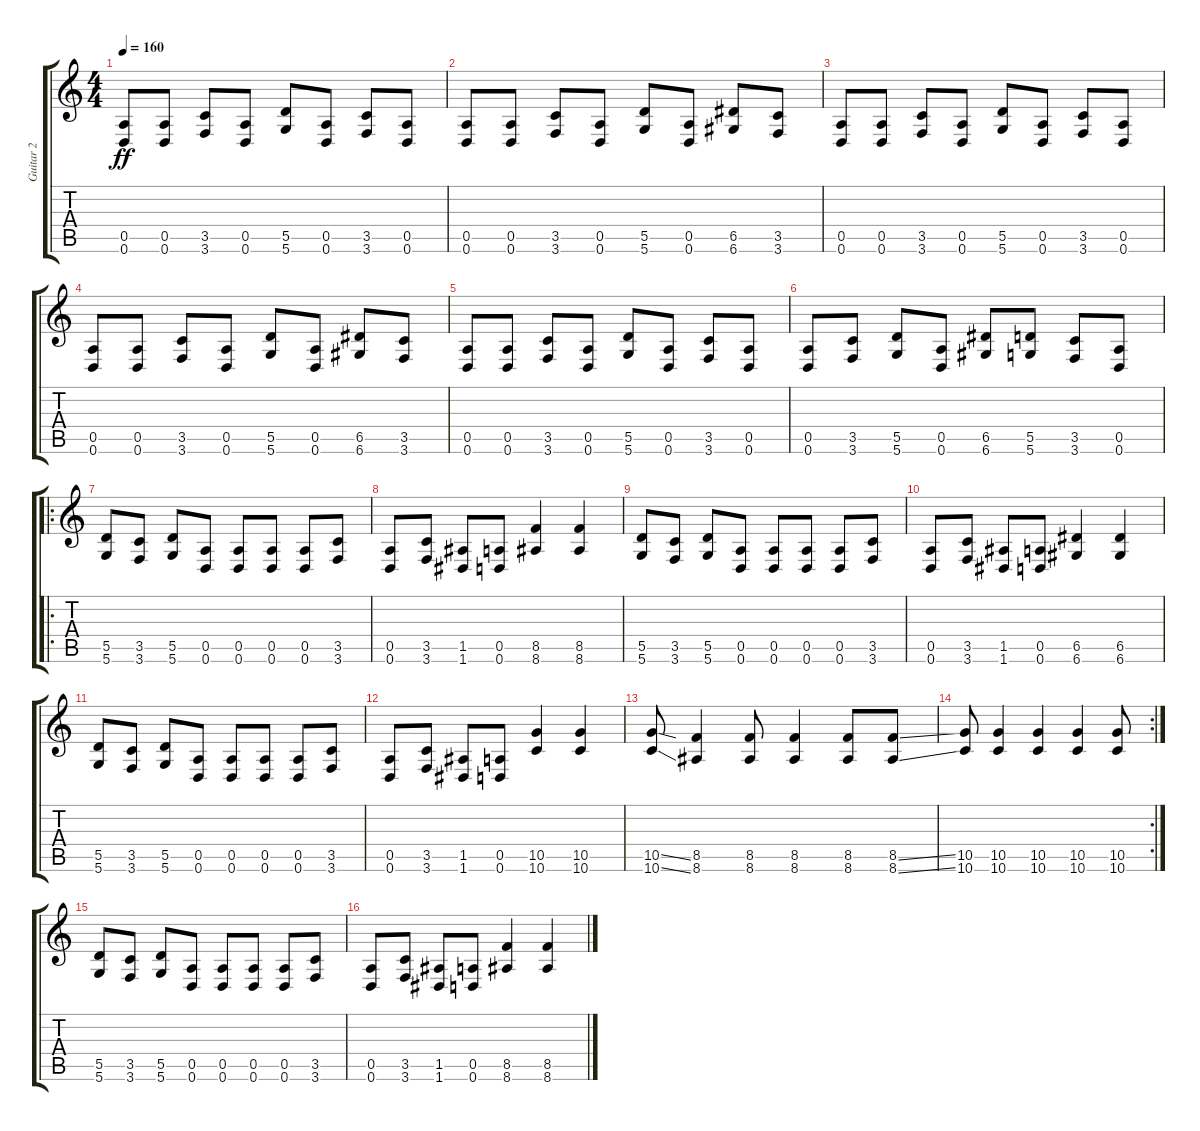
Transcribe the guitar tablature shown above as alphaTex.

\track ("Guitar 2" "Guitar 2") {instrument distortionguitar}
\staff {score tabs}
\tuning (E4 B3 G3 D3 A2 D2) {hide}
\ts (4 4)
\tempo 160
\clef g2
\ks c
(0.5 0.6).8{dy ff} (0.5 0.6).8 (3.5 3.6).8 (0.5 0.6).8 (5.5 5.6).8 (0.5 0.6).8 (3.5 3.6).8 (0.5 0.6).8 |
(0.5 0.6).8 (0.5 0.6).8 (3.5 3.6).8 (0.5 0.6).8 (5.5 5.6).8 (0.5 0.6).8 (6.5 6.6).8 (3.5 3.6).8 |
(0.5 0.6).8 (0.5 0.6).8 (3.5 3.6).8 (0.5 0.6).8 (5.5 5.6).8 (0.5 0.6).8 (3.5 3.6).8 (0.5 0.6).8 |
(0.5 0.6).8 (0.5 0.6).8 (3.5 3.6).8 (0.5 0.6).8 (5.5 5.6).8 (0.5 0.6).8 (6.5 6.6).8 (3.5 3.6).8 |
(0.5 0.6).8 (0.5 0.6).8 (3.5 3.6).8 (0.5 0.6).8 (5.5 5.6).8 (0.5 0.6).8 (3.5 3.6).8 (0.5 0.6).8 |
(0.5 0.6).8 (3.5 3.6).8 (5.5 5.6).8 (0.5 0.6).8 (6.5 6.6).8 (5.5 5.6).8 (3.5 3.6).8 (0.5 0.6).8 |
\ro
(5.5 5.6).8 (3.5 3.6).8 (5.5 5.6).8 (0.5 0.6).8 (0.5 0.6).8 (0.5 0.6).8 (0.5 0.6).8 (3.5 3.6).8 |
(0.5 0.6).8 (3.5 3.6).8 (1.5 1.6).8 (0.5 0.6).8 (8.5 8.6).4 (8.5 8.6).4 |
(5.5 5.6).8 (3.5 3.6).8 (5.5 5.6).8 (0.5 0.6).8 (0.5 0.6).8 (0.5 0.6).8 (0.5 0.6).8 (3.5 3.6).8 |
(0.5 0.6).8 (3.5 3.6).8 (1.5 1.6).8 (0.5 0.6).8 (6.5 6.6).4 (6.5 6.6).4 |
(5.5 5.6).8 (3.5 3.6).8 (5.5 5.6).8 (0.5 0.6).8 (0.5 0.6).8 (0.5 0.6).8 (0.5 0.6).8 (3.5 3.6).8 |
(0.5 0.6).8 (3.5 3.6).8 (1.5 1.6).8 (0.5 0.6).8 (10.5 10.6).4 (10.5 10.6).4 |
(10.5{ss} 10.6{ss}).8 (8.5 8.6).4 (8.5 8.6).8 (8.5 8.6).4 (8.5 8.6).8 (8.5{ss} 8.6{ss}).8 |
\rc 2
(10.5 10.6).8 (10.5 10.6).4 (10.5 10.6).4 (10.5 10.6).4 (10.5 10.6).8 |
(5.5 5.6).8 (3.5 3.6).8 (5.5 5.6).8 (0.5 0.6).8 (0.5 0.6).8 (0.5 0.6).8 (0.5 0.6).8 (3.5 3.6).8 |
(0.5 0.6).8 (3.5 3.6).8 (1.5 1.6).8 (0.5 0.6).8 (8.5 8.6).4 (8.5 8.6).4
